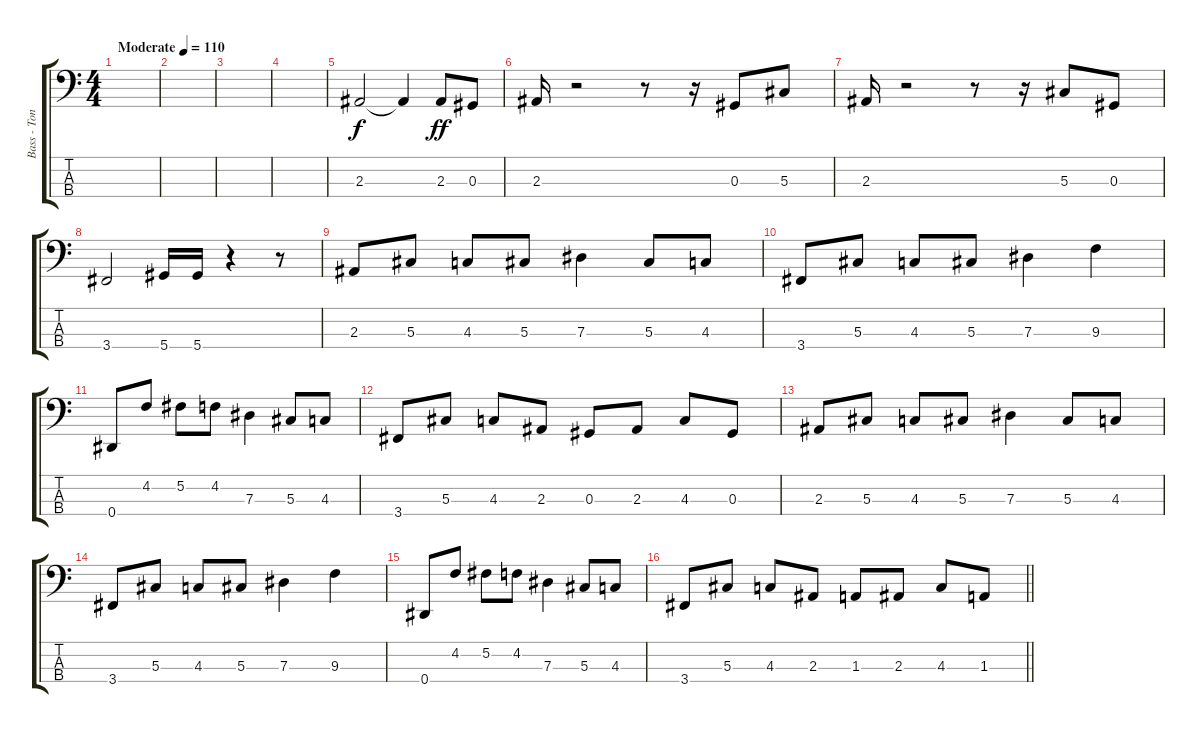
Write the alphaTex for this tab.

\track ("Bass - Toni" "Bass - Ton") {instrument electricbasspick}
\staff {score tabs}
\tuning (Gb2 Db2 Ab1 Eb1) {hide}
\ts (4 4)
\tempo (110 "Moderate")
\clef f4
\ks c
|
|
|
|
2.3.2 2.3{t}.4{dy f} 2.3.8{dy ff} 0.3.8 |
2.3.16 r.2 r.8 r.16 0.3.8 5.3.8 |
2.3.16 r.2 r.8 r.16 5.3.8 0.3.8 |
3.4.2 5.4.16 5.4.16 r.4 r.8 |
2.3.8 5.3.8 4.3.8 5.3.8 7.3.4 5.3.8 4.3.8 |
3.4.8 5.3.8 4.3.8 5.3.8 7.3.4 9.3.4 |
0.4.8 4.2.8 5.2.8 4.2.8 7.3.4 5.3.8 4.3.8 |
3.4.8 5.3.8 4.3.8 2.3.8 0.3.8 2.3.8 4.3.8 0.3.8 |
2.3.8 5.3.8 4.3.8 5.3.8 7.3.4 5.3.8 4.3.8 |
3.4.8 5.3.8 4.3.8 5.3.8 7.3.4 9.3.4 |
0.4.8 4.2.8 5.2.8 4.2.8 7.3.4 5.3.8 4.3.8 |
\barLineRight lightlight
3.4.8 5.3.8 4.3.8 2.3.8 1.3.8 2.3.8 4.3.8 1.3.8
